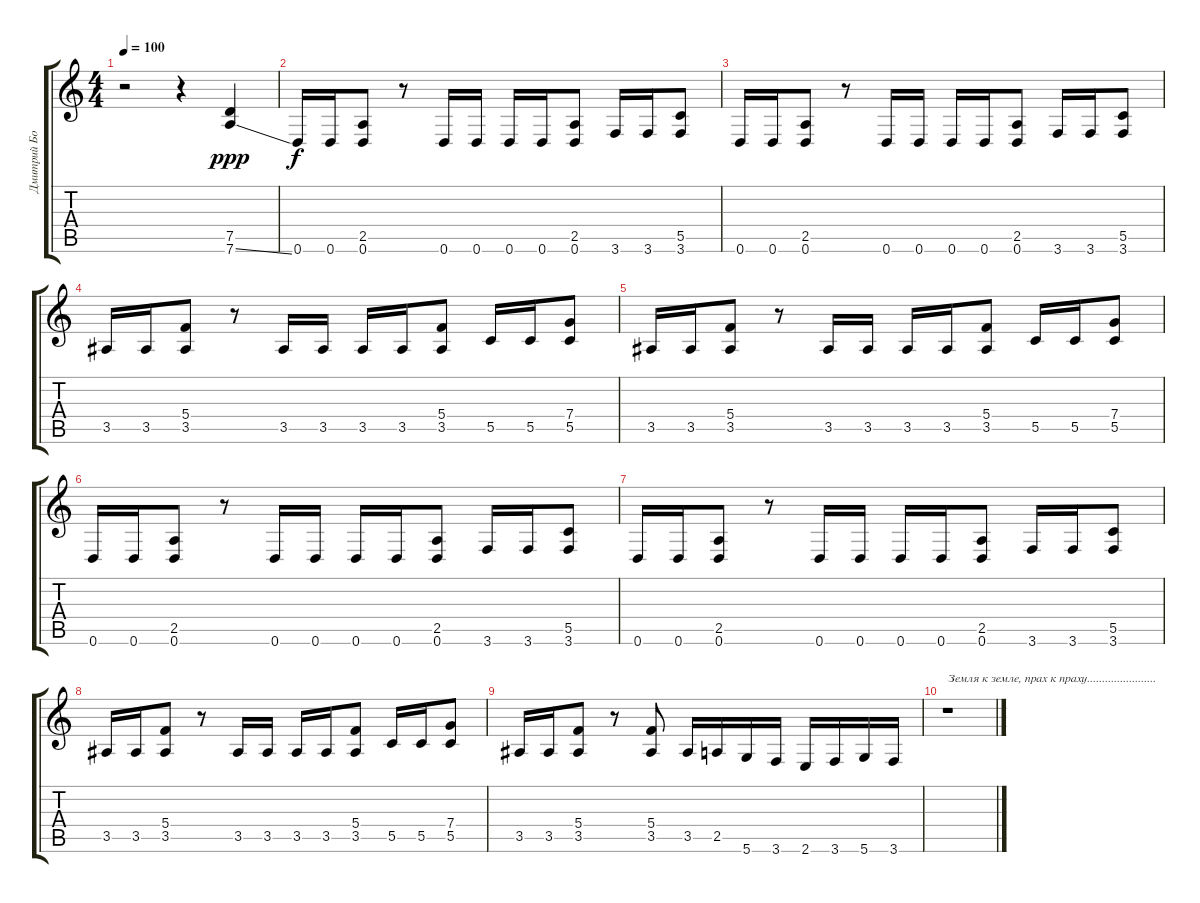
\track ("Дмитрий Борисенков" "Дмитрий Бо") {instrument distortionguitar}
\staff {score tabs}
\tuning (D4 A3 F3 C3 G2 D2) {hide}
\ts (4 4)
\tempo 100
\clef g2
\ks c
r.2{dy ppp instrument distortionguitar} r.4 (7.5 7.6{ss}).4 |
0.6.16{dy f} 0.6.16 (2.5 0.6).8 r.8 0.6.16 0.6.16 0.6.16 0.6.16 (2.5 0.6).8 3.6.16 3.6.16 (5.5 3.6).8 |
0.6.16 0.6.16 (2.5 0.6).8 r.8 0.6.16 0.6.16 0.6.16 0.6.16 (2.5 0.6).8 3.6.16 3.6.16 (5.5 3.6).8 |
3.5.16 3.5.16 (5.4 3.5).8 r.8 3.5.16 3.5.16 3.5.16 3.5.16 (5.4 3.5).8 5.5.16 5.5.16 (7.4 5.5).8 |
3.5.16 3.5.16 (5.4 3.5).8 r.8 3.5.16 3.5.16 3.5.16 3.5.16 (5.4 3.5).8 5.5.16 5.5.16 (7.4 5.5).8 |
0.6.16 0.6.16 (2.5 0.6).8 r.8 0.6.16 0.6.16 0.6.16 0.6.16 (2.5 0.6).8 3.6.16 3.6.16 (5.5 3.6).8 |
0.6.16 0.6.16 (2.5 0.6).8 r.8 0.6.16 0.6.16 0.6.16 0.6.16 (2.5 0.6).8 3.6.16 3.6.16 (5.5 3.6).8 |
3.5.16 3.5.16 (5.4 3.5).8 r.8 3.5.16 3.5.16 3.5.16 3.5.16 (5.4 3.5).8 5.5.16 5.5.16 (7.4 5.5).8 |
3.5.16 3.5.16 (5.4 3.5).8 r.8 (5.4 3.5).8 3.5.16 2.5.16 5.6.16 3.6.16 2.6.16 3.6.16 5.6.16 3.6.16 |
r.1{txt "Земля к земле, прах к праху......................."}
